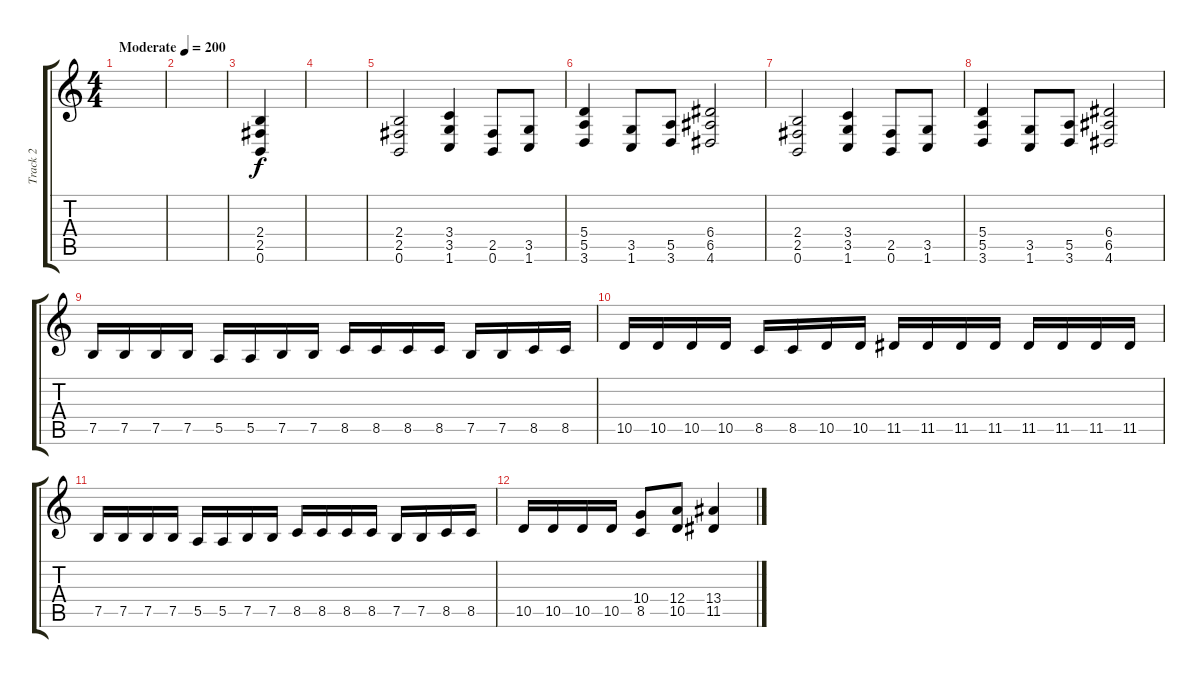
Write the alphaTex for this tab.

\track ("Track 2" "Track 2") {instrument distortionguitar}
\staff {score tabs}
\tuning (B3 Gb3 D3 A2 E2 B1) {hide}
\ts (4 4)
\tempo (200 "Moderate")
\clef g2
\ks c
|
|
(2.4 2.5 0.6).4 |
|
(2.4 2.5 0.6).2 (3.4 3.5 1.6).4 (2.5 0.6).8 (3.5 1.6).8 |
(5.4 5.5 3.6).4 (3.5 1.6).8 (5.5 3.6).8 (6.4 6.5 4.6).2 |
(2.4 2.5 0.6).2 (3.4 3.5 1.6).4 (2.5 0.6).8 (3.5 1.6).8 |
(5.4 5.5 3.6).4 (3.5 1.6).8 (5.5 3.6).8 (6.4 6.5 4.6).2 |
7.5.16 7.5.16 7.5.16 7.5.16 5.5.16 5.5.16 7.5.16 7.5.16 8.5.16 8.5.16 8.5.16 8.5.16 7.5.16 7.5.16 8.5.16 8.5.16 |
10.5.16 10.5.16 10.5.16 10.5.16 8.5.16 8.5.16 10.5.16 10.5.16 11.5.16 11.5.16 11.5.16 11.5.16 11.5.16 11.5.16 11.5.16 11.5.16 |
7.5.16 7.5.16 7.5.16 7.5.16 5.5.16 5.5.16 7.5.16 7.5.16 8.5.16 8.5.16 8.5.16 8.5.16 7.5.16 7.5.16 8.5.16 8.5.16 |
10.5.16 10.5.16 10.5.16 10.5.16 (10.4 8.5).8 (12.4 10.5).8 (13.4 11.5).4
